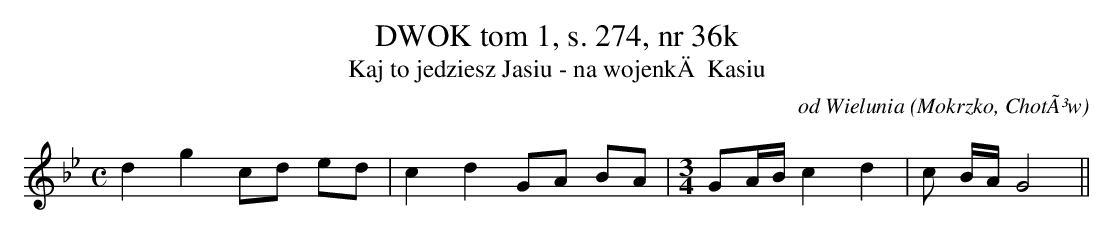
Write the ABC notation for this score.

X:1
T: DWOK tom 1, s. 274, nr 36k
T: Kaj to jedziesz Jasiu - na wojenkÄ Kasiu
O: od Wielunia (Mokrzko, ChotÃ³w)
M: C
L: 1/16
K: Bb
d4g4 c2d2 e2d2 | c4d4G2A2 B2A2 |\
M:3/4
G2AB c4d4 | c2 BAG8||
